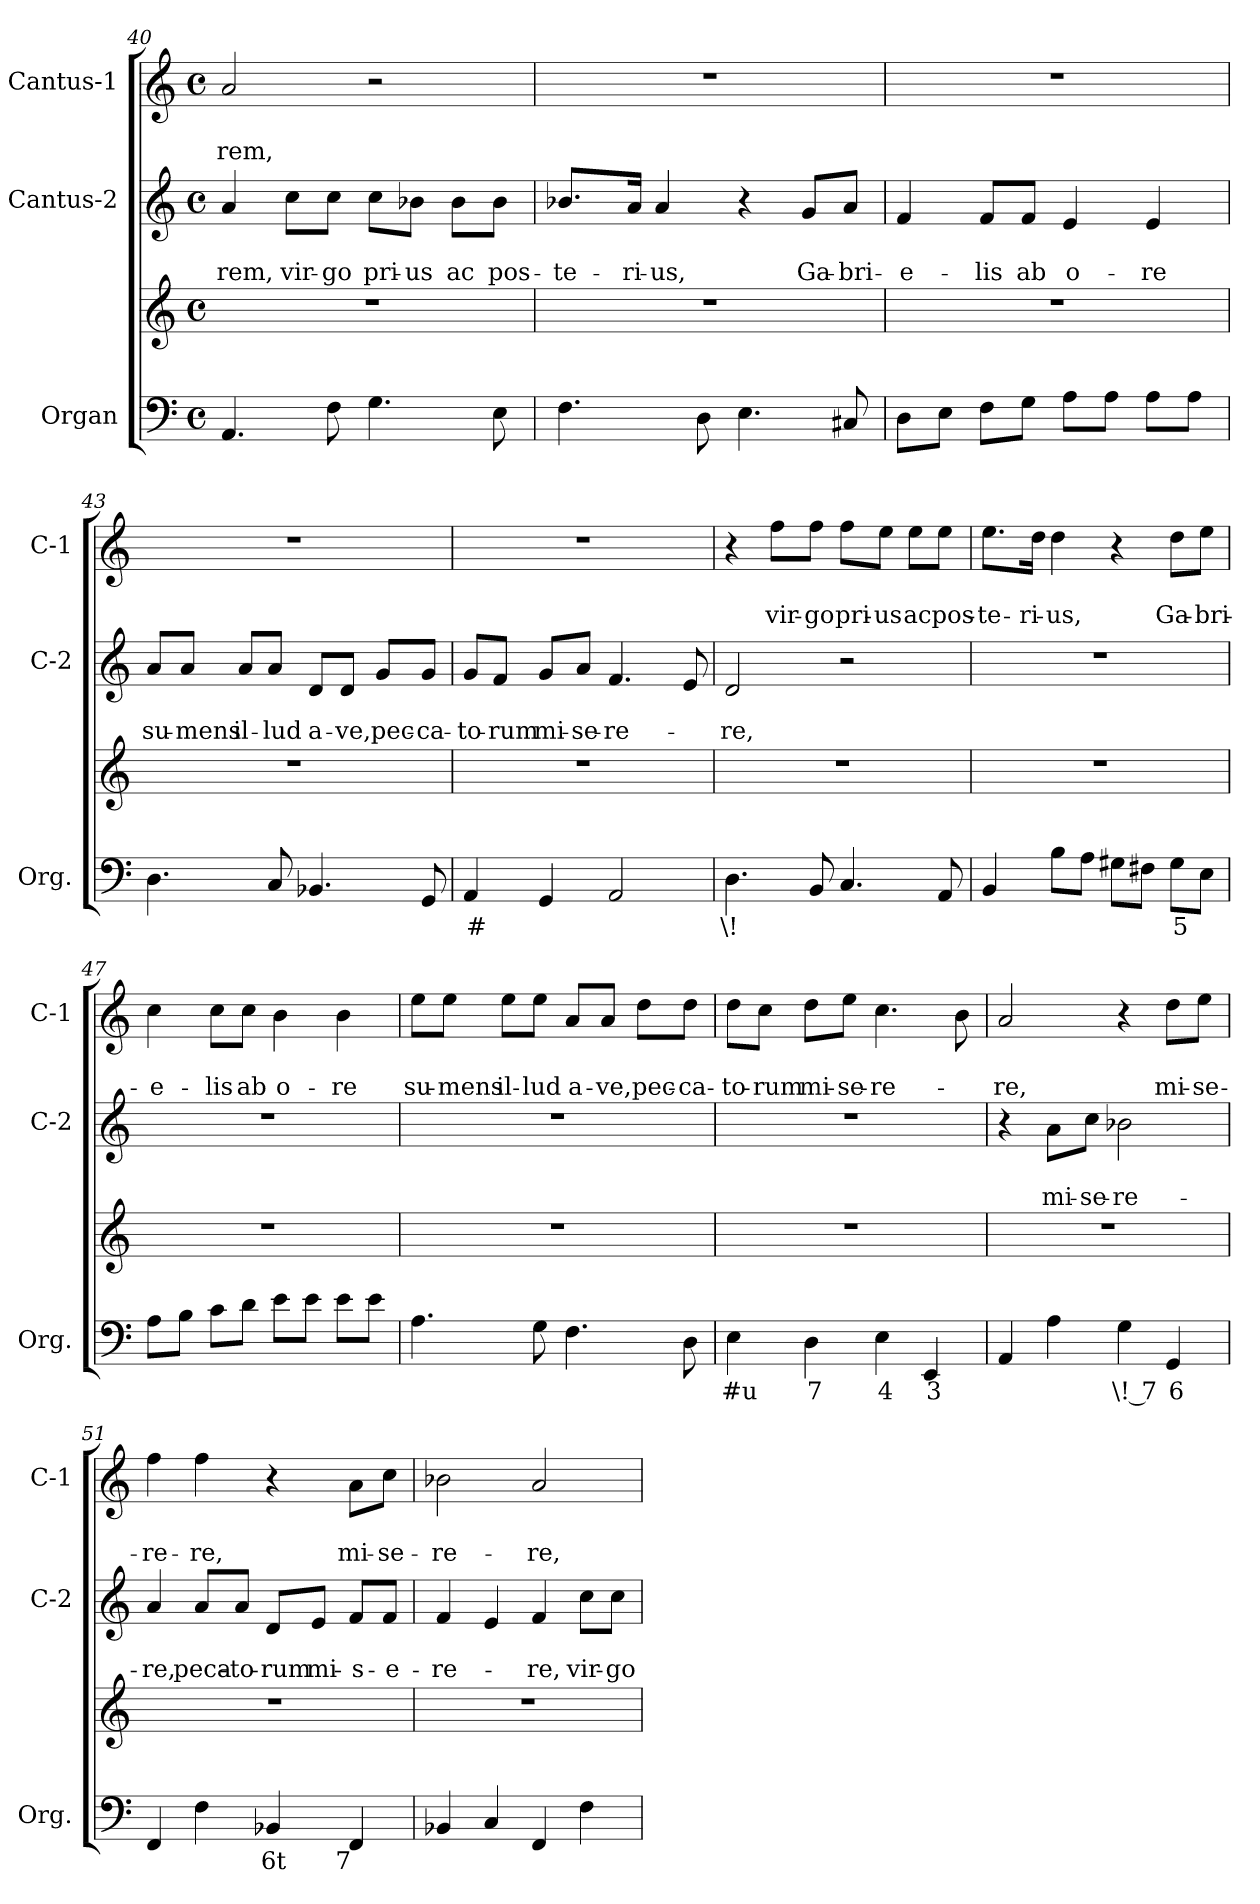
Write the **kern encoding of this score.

**kern	**text	**kern	**kern	**text	**text	**kern	**text	**text
*part3	*part3	*part3	*part2	*part2	*part2	*part1	*part1	*part1
*staff4	*staff4	*staff3	*staff2	*staff2	*staff2	*staff1	*staff1	*staff1
*I"Organ	*	*	*I"Cantus-2	*	*	*I"Cantus-1	*	*
*I'Org.	*	*	*I'C-2	*	*	*I'C-1	*	*
*clefF4	*	*clefG2	*clefG2	*	*	*clefG2	*	*
*k[]	*	*k[]	*k[]	*	*	*k[]	*	*
*C:	*	*C:	*C:	*	*	*C:	*	*
*M4/4	*	*M4/4	*M4/4	*	*	*M4/4	*	*
*met(c)	*	*met(c)	*met(c)	*	*	*met(c)	*	*
=40	=40	=40	=40	=40	=40	=40	=40	=40
*^	*	*	*	*	*	*	*	*
!	!	!	!	!	!	!LO:LY:b	!	!	!LO:LY:b
4.AA/	2ryy	.	1r	4a/	.	-rem,	2a/	.	-rem,
!	!	!	!	!	!	!LO:LY:b	!	!	!
.	.	.	.	8cc\L	.	vir-	.	.	.
!	!	!	!	!	!	!LO:LY:b	!	!	!
8F\	.	.	.	8cc\J	.	-go	.	.	.
!	!	!	!	!	!	!LO:LY:b	!	!	!
4.G\	8ryy	.	.	8cc\L	.	pri-	2r	.	.
!	!	!	!	!	!	!LO:LY:b	!	!	!
.	8ryy	.	.	8b-X\J	.	-us	.	.	.
!	!	!	!	!	!	!LO:LY:b	!	!	!
.	4ryy	.	.	8b-\L	.	ac	.	.	.
!	!	!	!	!	!	!LO:LY:b	!	!	!
8E\	.	.	.	8b-\J	.	pos-	.	.	.
=41	=41	=41	=41	=41	=41	=41	=41	=41	=41
!	!	!	!	!	!	!LO:LY:b	!	!	!
4.F\	8ryy	.	1r	8.b-X/L	.	-te-	1r	.	.
.	8ryy	.	.	.	.	.	.	.	.
!	!	!	!	!	!	!LO:LY:b	!	!	!
.	.	.	.	16a/Jk	.	-ri-	.	.	.
!	!	!	!	!	!	!LO:LY:b	!	!	!
.	4ryy	.	.	4a/	.	-us,	.	.	.
8D\	.	.	.	.	.	.	.	.	.
4.E\	4ryy	.	.	4r	.	.	.	.	.
!	!	!	!	!	!	!LO:LY:b	!	!	!
.	8ryy	.	.	8g/L	.	Ga-	.	.	.
!	!	!	!	!	!	!LO:LY:b	!	!	!
8C#X/	8ryy	.	.	8a/J	.	-bri-	.	.	.
!!LO:LB:g=z
=42	=42	=42	=42	=42	=42	=42	=42	=42	=42
!	!	!	!	!	!	!LO:LY:b	!	!	!
*v	*v	*	*	*	*	*	*	*	*
8D\L	.	1r	4f/	.	-e-	1r	.	.
8E\J	.	.	.	.	.	.	.	.
!	!	!	!	!	!LO:LY:b	!	!	!
8F\L	.	.	8f/L	.	-lis	.	.	.
!	!	!	!	!	!LO:LY:b	!	!	!
8G\J	.	.	8f/J	.	ab	.	.	.
!	!	!	!	!	!LO:LY:b	!	!	!
8A\L	.	.	4e/	.	o-	.	.	.
8A\J	.	.	.	.	.	.	.	.
!	!	!	!	!	!LO:LY:b	!	!	!
8A\L	.	.	4e/	.	-re	.	.	.
8A\J	.	.	.	.	.	.	.	.
=43	=43	=43	=43	=43	=43	=43	=43	=43
*^	*	*	*	*	*	*	*	*
!	!	!	!	!	!	!LO:LY:b	!	!	!
4.D\	2ryy	.	1r	8a/L	.	su-	1r	.	.
!	!	!	!	!	!	!LO:LY:b	!	!	!
.	.	.	.	8a/J	.	-mens	.	.	.
!	!	!	!	!	!	!LO:LY:b	!	!	!
.	.	.	.	8a/L	.	il-	.	.	.
!	!	!	!	!	!	!LO:LY:b	!	!	!
8C/	.	.	.	8a/J	.	-lud	.	.	.
!	!	!	!	!	!	!LO:LY:b	!	!	!
4.BB-X/	4ryy	.	.	8d/L	.	a-	.	.	.
!	!	!	!	!	!	!LO:LY:b	!	!	!
.	.	.	.	8d/J	.	-ve,	.	.	.
!	!	!	!	!	!	!LO:LY:b	!	!	!
.	4ryy	.	.	8g/L	.	pec-	.	.	.
!	!	!	!	!	!	!LO:LY:b	!	!	!
8GG/	.	.	.	8g/J	.	-ca-	.	.	.
=44	=44	=44	=44	=44	=44	=44	=44	=44	=44
!	!	!LO:LY:b	!	!	!	!LO:LY:b	!	!	!
4AA/	2ryy	#	1r	8g/L	.	-to-	1r	.	.
!	!	!	!	!	!	!LO:LY:b	!	!	!
.	.	.	.	8f/J	.	-rum	.	.	.
!	!	!	!	!	!	!LO:LY:b	!	!	!
4GG/	.	.	.	8g/L	.	mi-	.	.	.
!	!	!	!	!	!	!LO:LY:b	!	!	!
.	.	.	.	8a/J	.	-se-	.	.	.
!	!	!	!	!	!	!LO:LY:b	!	!	!
2AA/	4ryy	.	.	4.f/	.	-re-	.	.	.
.	8ryy	.	.	.	.	.	.	.	.
.	8ryy	.	.	8e/	.	.	.	.	.
=45	=45	=45	=45	=45	=45	=45	=45	=45	=45
!	!	!LO:LY:b	!	!	!	!LO:LY:b	!	!	!
4.D\	2ryy	\!	1r	2d/	.	-re,	4r	.	.
!	!	!	!	!	!	!	!	!	!LO:LY:b
.	.	.	.	.	.	.	8ff\L	.	vir-
!	!	!	!	!	!	!	!	!	!LO:LY:b
8BB/	.	.	.	.	.	.	8ff\J	.	-go
!	!	!	!	!	!	!	!	!	!LO:LY:b
4.C/	8ryy	.	.	2r	.	.	8ff\L	.	pri-
!	!	!	!	!	!	!	!	!	!LO:LY:b
.	8ryy	.	.	.	.	.	8ee\J	.	-us
!	!	!	!	!	!	!	!	!	!LO:LY:b
.	4ryy	.	.	.	.	.	8ee\L	.	ac
!	!	!	!	!	!	!	!	!	!LO:LY:b
8AA/	.	.	.	.	.	.	8ee\J	.	pos-
=46	=46	=46	=46	=46	=46	=46	=46	=46	=46
!	!	!	!	!	!	!	!	!	!LO:LY:b
4BB/	8ryy	.	1r	1r	.	.	8.ee\L	.	-te-
.	8ryy	.	.	.	.	.	.	.	.
!	!	!	!	!	!	!	!	!	!LO:LY:b
.	.	.	.	.	.	.	16dd\Jk	.	-ri-
!	!	!	!	!	!	!	!	!	!LO:LY:b
8B\L	4ryy	.	.	.	.	.	4dd\	.	-us,
8A\J	.	.	.	.	.	.	.	.	.
8G#X\L	2ryy	.	.	.	.	.	4r	.	.
8F#X\J	.	.	.	.	.	.	.	.	.
!	!	!LO:LY:b	!	!	!	!	!	!	!LO:LY:b
8G#\L	.	5	.	.	.	.	8dd\L	.	Ga-
!	!	!	!	!	!	!	!	!	!LO:LY:b
8E\J	.	.	.	.	.	.	8ee\J	.	-bri-
*v	*v	*	*	*	*	*	*	*	*
!!LO:PB:g=z
=47	=47	=47	=47	=47	=47	=47	=47	=47
!	!	!	!	!	!	!	!	!LO:LY:b
8A\L	.	1r	1r	.	.	4cc\	.	-e-
8B\J	.	.	.	.	.	.	.	.
!	!	!	!	!	!	!	!	!LO:LY:b
8c\L	.	.	.	.	.	8cc\L	.	-lis
!	!	!	!	!	!	!	!	!LO:LY:b
8d\J	.	.	.	.	.	8cc\J	.	ab
!	!	!	!	!	!	!	!	!LO:LY:b
8e\L	.	.	.	.	.	4b\	.	o-
8e\J	.	.	.	.	.	.	.	.
!	!	!	!	!	!	!	!	!LO:LY:b
8e\L	.	.	.	.	.	4b\	.	-re
8e\J	.	.	.	.	.	.	.	.
=48	=48	=48	=48	=48	=48	=48	=48	=48
*^	*	*	*	*	*	*	*	*
!	!	!	!	!	!	!	!	!	!LO:LY:b
4.A\	2ryy	.	1r	1r	.	.	8ee\L	.	su-
!	!	!	!	!	!	!	!	!	!LO:LY:b
.	.	.	.	.	.	.	8ee\J	.	-mens
!	!	!	!	!	!	!	!	!	!LO:LY:b
.	.	.	.	.	.	.	8ee\L	.	il-
!	!	!	!	!	!	!	!	!	!LO:LY:b
8G\	.	.	.	.	.	.	8ee\J	.	-lud
!	!	!	!	!	!	!	!	!	!LO:LY:b
4.F\	4ryy	.	.	.	.	.	8a/L	.	a-
!	!	!	!	!	!	!	!	!	!LO:LY:b
.	.	.	.	.	.	.	8a/J	.	-ve,
!	!	!	!	!	!	!	!	!	!LO:LY:b
.	4ryy	.	.	.	.	.	8dd\L	.	pec-
!	!	!	!	!	!	!	!	!	!LO:LY:b
8D\	.	.	.	.	.	.	8dd\J	.	-ca-
*v	*v	*	*	*	*	*	*	*	*
=49	=49	=49	=49	=49	=49	=49	=49	=49
!	!LO:LY:b	!	!	!	!	!	!	!LO:LY:b
4E\	#u	1r	1r	.	.	8dd\L	.	-to-
!	!	!	!	!	!	!	!	!LO:LY:b
.	.	.	.	.	.	8cc\J	.	-rum
!	!LO:LY:b	!	!	!	!	!	!	!LO:LY:b
4D\	7	.	.	.	.	8dd\L	.	mi-
!	!	!	!	!	!	!	!	!LO:LY:b
.	.	.	.	.	.	8ee\J	.	-se-
!	!LO:LY:b	!	!	!	!	!	!	!LO:LY:b
4E\	4	.	.	.	.	4.cc\	.	-re-
!	!LO:LY:b	!	!	!	!	!	!	!
4EE/	3	.	.	.	.	.	.	.
.	.	.	.	.	.	8b\	.	.
=50	=50	=50	=50	=50	=50	=50	=50	=50
!	!	!	!	!	!	!	!	!LO:LY:b
4AA/	.	1r	4r	.	.	2a/	.	-re,
!	!	!	!	!	!LO:LY:b	!	!	!
4A\	.	.	8a\L	.	mi-	.	.	.
!	!	!	!	!	!LO:LY:b	!	!	!
.	.	.	8cc\J	.	-se-	.	.	.
!	!LO:LY:b	!	!	!	!LO:LY:b	!	!	!
4G\	\! 7	.	2b-X\	.	-re-	4r	.	.
!	!LO:LY:b	!	!	!	!	!	!	!LO:LY:b
4GG/	6	.	.	.	.	8dd\L	.	mi-
!	!	!	!	!	!	!	!	!LO:LY:b
.	.	.	.	.	.	8ee\J	.	-se-
=51	=51	=51	=51	=51	=51	=51	=51	=51
!	!	!	!	!	!LO:LY:b	!	!	!LO:LY:b
4FF/	.	1r	4a/	.	-re,	4ff\	.	-re-
!	!	!	!	!	!LO:LY:b	!	!	!LO:LY:b
4F\	.	.	8a/L	.	peca-	4ff\	.	-re,
!	!	!	!	!	!LO:LY:b	!	!	!
.	.	.	8a/J	.	-to-	.	.	.
!	!LO:LY:b	!	!	!	!LO:LY:b	!	!	!
4BB-X/	6t	.	8d/L	.	-rum	4r	.	.
!	!	!	!	!	!LO:LY:b	!	!	!
.	.	.	8e/J	.	mi-	.	.	.
!	!LO:LY:b	!	!	!	!LO:LY:b	!	!	!LO:LY:b
4FF/	7	.	8f/L	.	-s-	8a\L	.	mi-
!	!	!	!	!	!LO:LY:b	!	!	!LO:LY:b
.	.	.	8f/J	.	-e-	8cc\J	.	-se-
!!LO:LB:g=z
=52	=52	=52	=52	=52	=52	=52	=52	=52
!	!	!	!	!	!LO:LY:b	!	!	!LO:LY:b
4BB-X/	.	1r	4f/	.	-re-	2b-X\	.	-re-
4C/	.	.	4e/	.	.	.	.	.
!	!	!	!	!	!LO:LY:b	!	!	!LO:LY:b
4FF/	.	.	4f/	.	-re,	2a/	.	-re,
!	!	!	!	!	!LO:LY:b	!	!	!
4F\	.	.	8cc\L	.	vir-	.	.	.
!	!	!	!	!	!LO:LY:b	!	!	!
.	.	.	8cc\J	.	-go	.	.	.
=	=	=	=	=	=	=	=	=
*-	*-	*-	*-	*-	*-	*-	*-	*-
